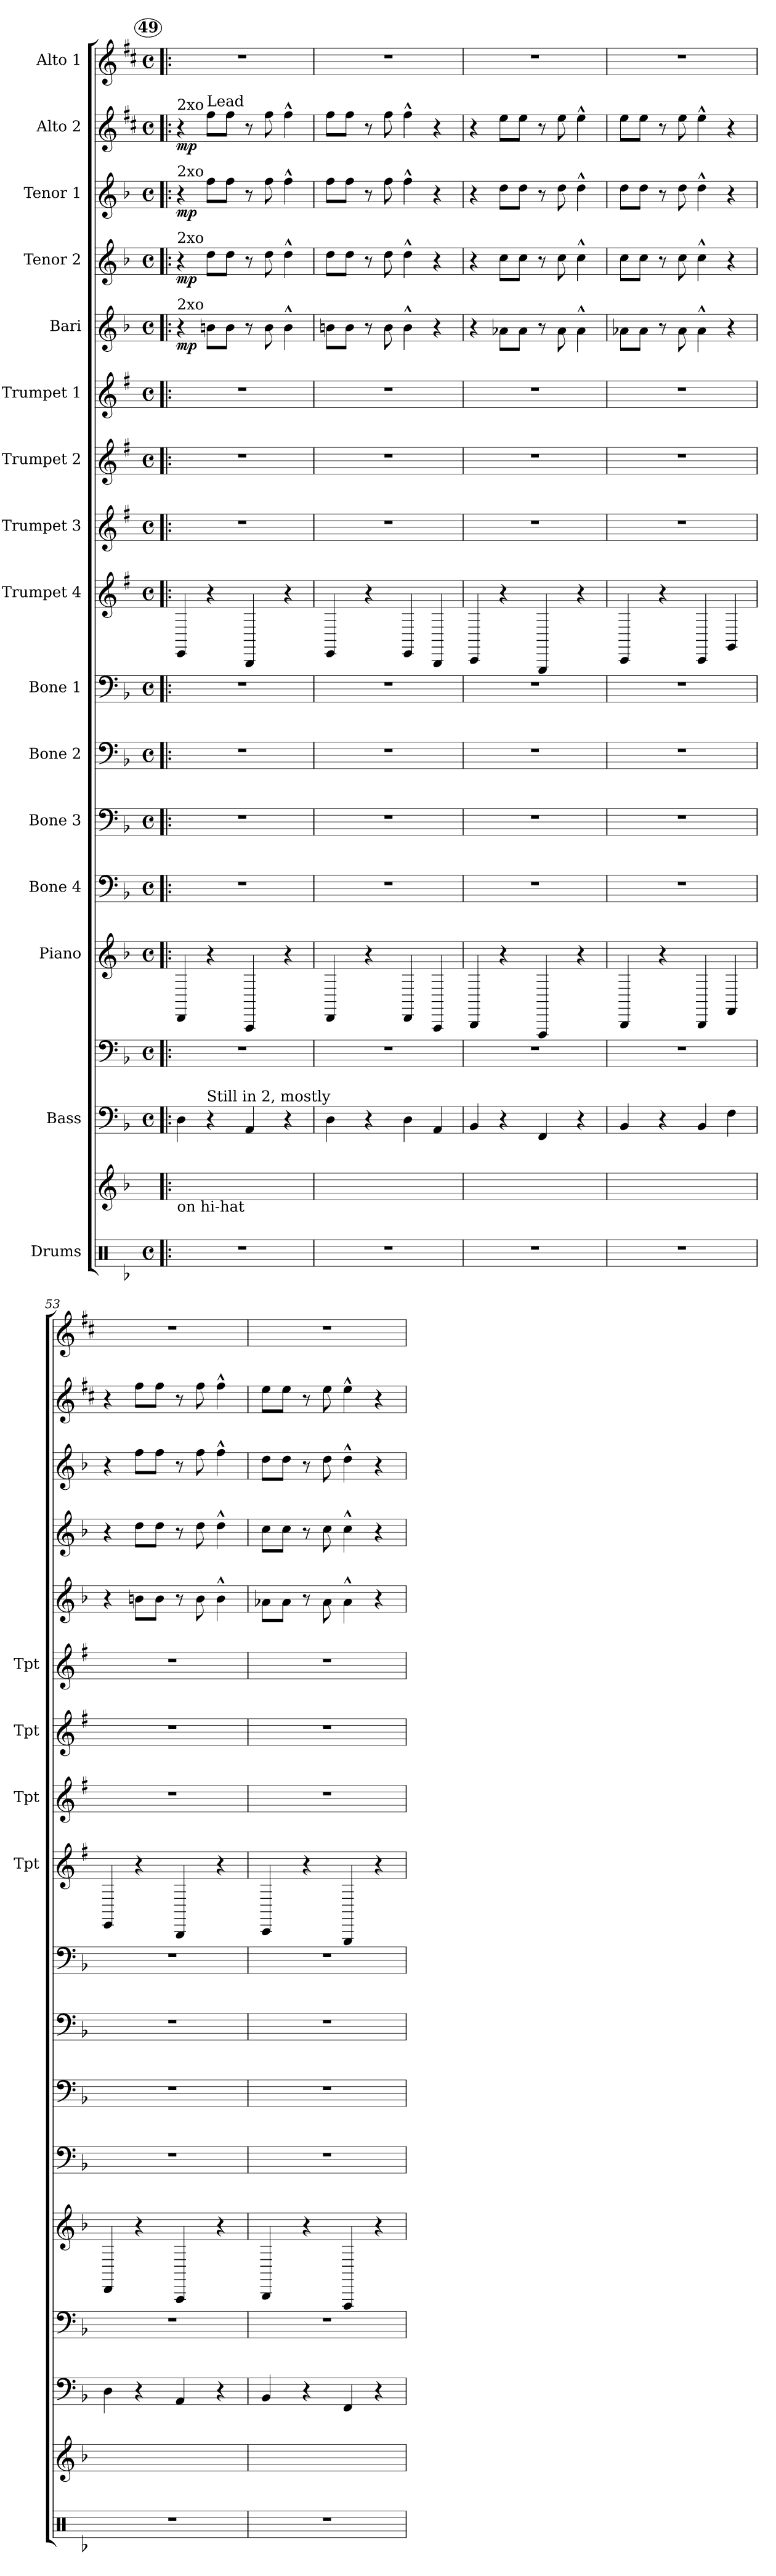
**kern	**kern	**kern	**kern	**kern	**kern	**kern	**kern	**kern	**kern	**kern	**kern	**kern	**kern	**dynam	**kern	**dynam	**kern	**dynam	**kern	**dynam	**kern
*part18	*part17	*part16	*part15	*part14	*part13	*part12	*part11	*part10	*part9	*part8	*part7	*part6	*part5	*part5	*part4	*part4	*part3	*part3	*part2	*part2	*part1
*staff18	*staff17	*staff16	*staff15	*staff14	*staff13	*staff12	*staff11	*staff10	*staff9	*staff8	*staff7	*staff6	*staff5	*staff5	*staff4	*staff4	*staff3	*staff3	*staff2	*staff2	*staff1
*I"Drums	*	*I"Bass	*	*I"Piano	*I"Bone 4	*I"Bone 3	*I"Bone 2	*I"Bone 1	*I"Trumpet 4	*I"Trumpet 3	*I"Trumpet 2	*I"Trumpet 1	*I"Bari	*	*I"Tenor 2	*	*I"Tenor 1	*	*I"Alto 2	*	*I"Alto 1
*	*	*	*	*	*	*	*	*	*I'Tpt	*I'Tpt	*I'Tpt	*I'Tpt	*	*	*	*	*	*	*	*	*
!!LO:PB:g=z
*clefX	*clefG2	*clefF4	*clefF4	*clefG2	*clefF4	*clefF4	*clefF4	*clefF4	*clefG2	*clefG2	*clefG2	*clefG2	*clefG2	*	*clefG2	*	*clefG2	*	*clefG2	*	*clefG2
*	*	*ITrd7c12	*	*	*	*	*	*	*ITrd1c2	*ITrd1c2	*ITrd1c2	*ITrd1c2	*ITrd12c21	*	*ITrd8c14	*	*ITrd8c14	*	*ITrd5c9	*	*ITrd5c9
*k[b-]	*k[b-]	*k[b-]	*k[b-]	*k[b-]	*k[b-]	*k[b-]	*k[b-]	*k[b-]	*k[b-]	*k[b-]	*k[b-]	*k[b-]	*k[b-]	*	*k[b-]	*	*k[b-]	*	*k[b-]	*	*k[b-]
*F:	*F:	*F:	*F:	*F:	*F:	*F:	*F:	*F:	*F:	*F:	*F:	*F:	*F:	*	*F:	*	*F:	*	*F:	*	*F:
*M4/4	*	*M4/4	*M4/4	*M4/4	*M4/4	*M4/4	*M4/4	*M4/4	*M4/4	*M4/4	*M4/4	*M4/4	*M4/4	*	*M4/4	*	*M4/4	*	*M4/4	*	*M4/4
*met(c)	*	*met(c)	*met(c)	*met(c)	*met(c)	*met(c)	*met(c)	*met(c)	*met(c)	*met(c)	*met(c)	*met(c)	*met(c)	*	*met(c)	*	*met(c)	*	*met(c)	*	*met(c)
!!LO:REH:place=s1:a:B:enc=circle:fs=7:t=49
=49!|:	=49!|:	=49!|:	=49!|:	=49!|:	=49!|:	=49!|:	=49!|:	=49!|:	=49!|:	=49!|:	=49!|:	=49!|:	=49!|:	=49!|:	=49!|:	=49!|:	=49!|:	=49!|:	=49!|:	=49!|:	=49!|:
!	!	!	!	!	!	!	!	!	!	!	!	!	!	!	!	!	!	!	!LO:TX:a:t=2xo	!	!
!	!	!	!	!	!	!	!	!	!	!	!	!	!	!	!	!	!LO:TX:a:t=2xo	!	!	!	!
!	!	!	!	!	!	!	!	!	!	!	!	!	!	!	!LO:TX:a:t=2xo	!	!	!	!	!	!
!	!	!	!	!	!	!	!	!	!	!	!	!	!LO:TX:a:t=2xo	!	!	!	!	!	!	!	!
!	!LO:TX:b:t=on hi-hat	!	!	!	!	!	!	!	!	!	!	!	!	!	!	!	!	!	!	!	!
!	!	!	!	!	!	!	!	!	!	!	!	!	!	!LO:DY:b	!	!LO:DY:b	!	!LO:DY:b	!	!LO:DY:b	!
1r	1ryy	4DD\	1r	4DD/	1r	1r	1r	1r	4DD/	1r	1r	1r	4r	mp	4r	mp	4r	mp	4r	mp	1r
!	!	!	!	!	!	!	!	!	!	!	!	!	!	!	!	!	!	!	!LO:TX:a:t=Lead	!	!
!	!	!LO:TX:a:t=Still in 2, mostly	!	!	!	!	!	!	!	!	!	!	!	!	!	!	!	!	!	!	!
.	.	4r	.	4r	.	.	.	.	4r	.	.	.	8Bn\L	.	8d\L	.	8f\L	.	8a\L	.	.
.	.	.	.	.	.	.	.	.	.	.	.	.	8B\J	.	8d\J	.	8f\J	.	8a\J	.	.
.	.	4AAA/	.	4AAA/	.	.	.	.	4AAA/	.	.	.	8r	.	8r	.	8r	.	8r	.	.
.	.	.	.	.	.	.	.	.	.	.	.	.	8B\	.	8d\	.	8f\	.	8a\	.	.
.	.	4r	.	4r	.	.	.	.	4r	.	.	.	4B^^>\	.	4d^^>\	.	4f^^>\	.	4a^^>\	.	.
=50	=50	=50	=50	=50	=50	=50	=50	=50	=50	=50	=50	=50	=50	=50	=50	=50	=50	=50	=50	=50	=50
1r	1ryy	4DD\	1r	4DD/	1r	1r	1r	1r	4DD/	1r	1r	1r	8Bn\L	.	8d\L	.	8f\L	.	8a\L	.	1r
.	.	.	.	.	.	.	.	.	.	.	.	.	8B\J	.	8d\J	.	8f\J	.	8a\J	.	.
.	.	4r	.	4r	.	.	.	.	4r	.	.	.	8r	.	8r	.	8r	.	8r	.	.
.	.	.	.	.	.	.	.	.	.	.	.	.	8B\	.	8d\	.	8f\	.	8a\	.	.
.	.	4DD\	.	4DD/	.	.	.	.	4DD/	.	.	.	4B^^>\	.	4d^^>\	.	4f^^>\	.	4a^^>\	.	.
.	.	4AAA/	.	4AAA/	.	.	.	.	4AAA/	.	.	.	4r	.	4r	.	4r	.	4r	.	.
=51	=51	=51	=51	=51	=51	=51	=51	=51	=51	=51	=51	=51	=51	=51	=51	=51	=51	=51	=51	=51	=51
1r	1ryy	4BBB-/	1r	4BBB-/	1r	1r	1r	1r	4BBB-/	1r	1r	1r	4r	.	4r	.	4r	.	4r	.	1r
.	.	4r	.	4r	.	.	.	.	4r	.	.	.	8A-X\L	.	8c\L	.	8d\L	.	8g\L	.	.
.	.	.	.	.	.	.	.	.	.	.	.	.	8A-\J	.	8c\J	.	8d\J	.	8g\J	.	.
.	.	4FFF/	.	4FFF/	.	.	.	.	4FFF/	.	.	.	8r	.	8r	.	8r	.	8r	.	.
.	.	.	.	.	.	.	.	.	.	.	.	.	8A-\	.	8c\	.	8d\	.	8g\	.	.
.	.	4r	.	4r	.	.	.	.	4r	.	.	.	4A-^^>\	.	4c^^>\	.	4d^^>\	.	4g^^>\	.	.
=52	=52	=52	=52	=52	=52	=52	=52	=52	=52	=52	=52	=52	=52	=52	=52	=52	=52	=52	=52	=52	=52
1r	1ryy	4BBB-/	1r	4BBB-/	1r	1r	1r	1r	4BBB-/	1r	1r	1r	8A-X\L	.	8c\L	.	8d\L	.	8g\L	.	1r
.	.	.	.	.	.	.	.	.	.	.	.	.	8A-\J	.	8c\J	.	8d\J	.	8g\J	.	.
.	.	4r	.	4r	.	.	.	.	4r	.	.	.	8r	.	8r	.	8r	.	8r	.	.
.	.	.	.	.	.	.	.	.	.	.	.	.	8A-\	.	8c\	.	8d\	.	8g\	.	.
.	.	4BBB-/	.	4BBB-/	.	.	.	.	4BBB-/	.	.	.	4A-^^>\	.	4c^^>\	.	4d^^>\	.	4g^^>\	.	.
.	.	4FF\	.	4FF/	.	.	.	.	4FF/	.	.	.	4r	.	4r	.	4r	.	4r	.	.
=53	=53	=53	=53	=53	=53	=53	=53	=53	=53	=53	=53	=53	=53	=53	=53	=53	=53	=53	=53	=53	=53
1r	1ryy	4DD\	1r	4DD/	1r	1r	1r	1r	4DD/	1r	1r	1r	4r	.	4r	.	4r	.	4r	.	1r
.	.	4r	.	4r	.	.	.	.	4r	.	.	.	8Bn\L	.	8d\L	.	8f\L	.	8a\L	.	.
.	.	.	.	.	.	.	.	.	.	.	.	.	8B\J	.	8d\J	.	8f\J	.	8a\J	.	.
.	.	4AAA/	.	4AAA/	.	.	.	.	4AAA/	.	.	.	8r	.	8r	.	8r	.	8r	.	.
.	.	.	.	.	.	.	.	.	.	.	.	.	8B\	.	8d\	.	8f\	.	8a\	.	.
.	.	4r	.	4r	.	.	.	.	4r	.	.	.	4B^^>\	.	4d^^>\	.	4f^^>\	.	4a^^>\	.	.
=54	=54	=54	=54	=54	=54	=54	=54	=54	=54	=54	=54	=54	=54	=54	=54	=54	=54	=54	=54	=54	=54
1r	1ryy	4BBB-/	1r	4BBB-/	1r	1r	1r	1r	4BBB-/	1r	1r	1r	8A-X\L	.	8c\L	.	8d\L	.	8g\L	.	1r
.	.	.	.	.	.	.	.	.	.	.	.	.	8A-\J	.	8c\J	.	8d\J	.	8g\J	.	.
.	.	4r	.	4r	.	.	.	.	4r	.	.	.	8r	.	8r	.	8r	.	8r	.	.
.	.	.	.	.	.	.	.	.	.	.	.	.	8A-\	.	8c\	.	8d\	.	8g\	.	.
.	.	4FFF/	.	4FFF/	.	.	.	.	4FFF/	.	.	.	4A-^^>\	.	4c^^>\	.	4d^^>\	.	4g^^>\	.	.
.	.	4r	.	4r	.	.	.	.	4r	.	.	.	4r	.	4r	.	4r	.	4r	.	.
=	=	=	=	=	=	=	=	=	=	=	=	=	=	=	=	=	=	=	=	=	=
*-	*-	*-	*-	*-	*-	*-	*-	*-	*-	*-	*-	*-	*-	*-	*-	*-	*-	*-	*-	*-	*-
